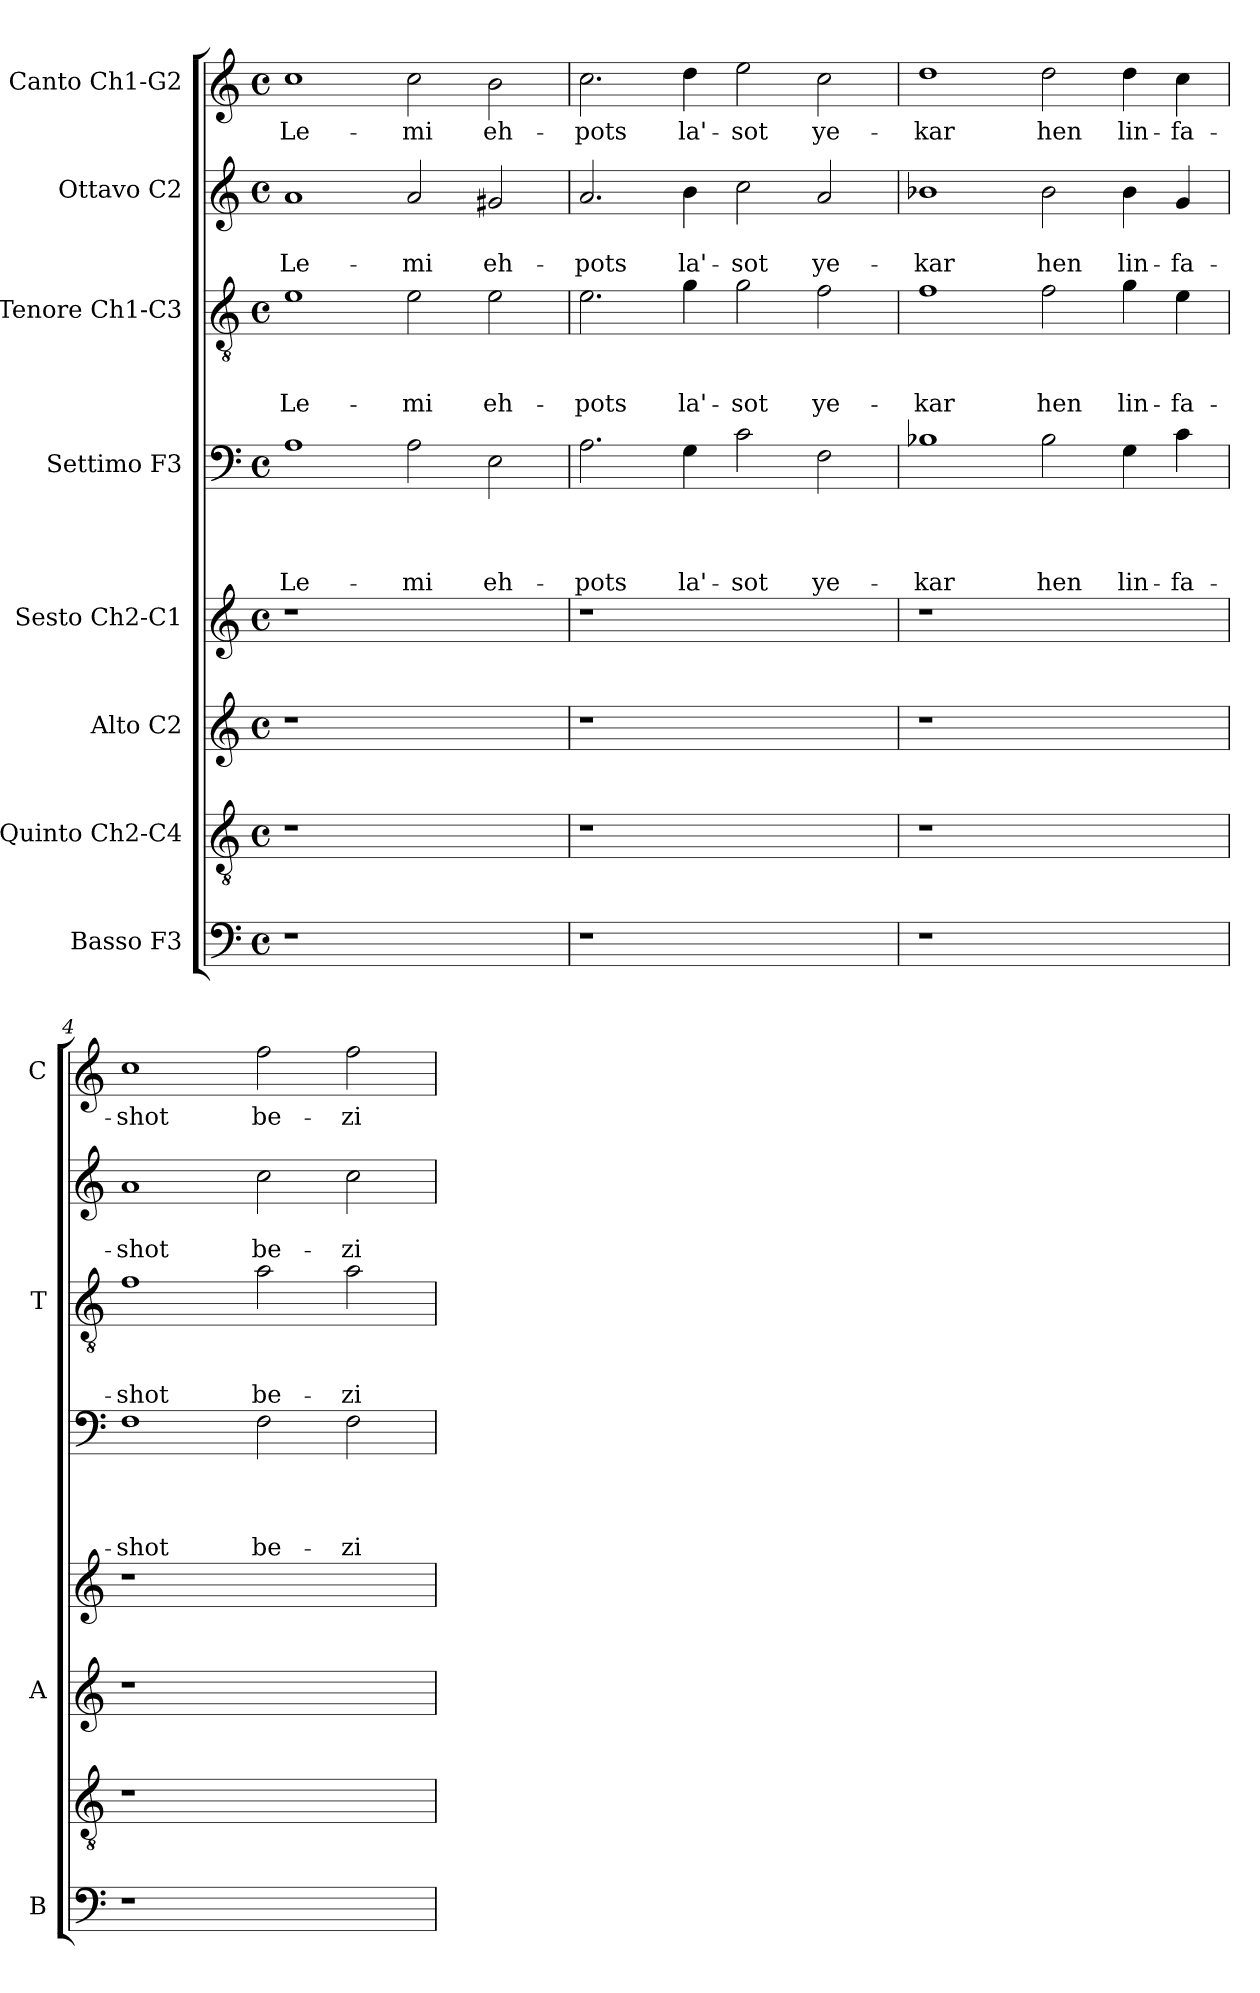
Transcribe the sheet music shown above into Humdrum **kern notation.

**kern	**kern	**kern	**kern	**kern	**text	**text	**text	**text	**kern	**text	**text	**text	**kern	**text	**text	**kern	**text
*part8	*part7	*part6	*part5	*part4	*part4	*part4	*part4	*part4	*part3	*part3	*part3	*part3	*part2	*part2	*part2	*part1	*part1
*staff8	*staff7	*staff6	*staff5	*staff4	*staff4	*staff4	*staff4	*staff4	*staff3	*staff3	*staff3	*staff3	*staff2	*staff2	*staff2	*staff1	*staff1
*I"Basso F3	*I"Quinto Ch2-C4	*I"Alto C2	*I"Sesto Ch2-C1	*I"Settimo F3	*	*	*	*	*I"Tenore Ch1-C3	*	*	*	*I"Ottavo C2	*	*	*I"Canto Ch1-G2	*
*I'B	*	*I'A	*	*	*	*	*	*	*I'T	*	*	*	*	*	*	*I'C	*
*clefF4	*clefGv2	*clefG2	*clefG2	*clefF4	*	*	*	*	*clefGv2	*	*	*	*clefG2	*	*	*clefG2	*
*k[]	*k[]	*k[]	*k[]	*k[]	*	*	*	*	*k[]	*	*	*	*k[]	*	*	*k[]	*
*C:	*C:	*C:	*C:	*C:	*	*	*	*	*C:	*	*	*	*C:	*	*	*C:	*
*M4/4	*M4/4	*M4/4	*M4/4	*M4/4	*	*	*	*	*M4/4	*	*	*	*M4/4	*	*	*M4/4	*
*met(c)	*met(c)	*met(c)	*met(c)	*met(c)	*	*	*	*	*met(c)	*	*	*	*met(c)	*	*	*met(c)	*
=1	=1	=1	=1	=1	=1	=1	=1	=1	=1	=1	=1	=1	=1	=1	=1	=1	=1
!	!	!	!	!	!	!	!	!LO:LY:b	!	!	!	!LO:LY:b	!	!	!LO:LY:b	!	!LO:LY:b
1r	1r	1r	1r	1A	.	.	.	Le-	1e	.	.	Le-	1a	.	Le-	1cc	Le-
!	!	!	!	!	!	!	!	!LO:LY:b	!	!	!	!LO:LY:b	!	!	!LO:LY:b	!	!LO:LY:b
1ryy	1ryy	1ryy	1ryy	2A\	.	.	.	-mi	2e\	.	.	-mi	2a/	.	-mi	2cc\	-mi
!	!	!	!	!	!	!	!	!LO:LY:b	!	!	!	!LO:LY:b	!	!	!LO:LY:b	!	!LO:LY:b
.	.	.	.	2E\	.	.	.	eh-	2e\	.	.	eh-	2g#X/	.	eh-	2b\	eh-
=2	=2	=2	=2	=2	=2	=2	=2	=2	=2	=2	=2	=2	=2	=2	=2	=2	=2
!	!	!	!	!	!	!	!	!LO:LY:b	!	!	!	!LO:LY:b	!	!	!LO:LY:b	!	!LO:LY:b
1r	1r	1r	1r	2.A\	.	.	.	-pots	2.e\	.	.	-pots	2.a/	.	-pots	2.cc\	-pots
!	!	!	!	!	!	!	!	!LO:LY:b	!	!	!	!LO:LY:b	!	!	!LO:LY:b	!	!LO:LY:b
.	.	.	.	4G\	.	.	.	la'-	4g\	.	.	la'-	4b\	.	la'-	4dd\	la'-
!	!	!	!	!	!	!	!	!LO:LY:b	!	!	!	!LO:LY:b	!	!	!LO:LY:b	!	!LO:LY:b
1ryy	1ryy	1ryy	1ryy	2c\	.	.	.	-sot	2g\	.	.	-sot	2cc\	.	-sot	2ee\	-sot
!	!	!	!	!	!	!	!	!LO:LY:b	!	!	!	!LO:LY:b	!	!	!LO:LY:b	!	!LO:LY:b
.	.	.	.	2F\	.	.	.	ye-	2f\	.	.	ye-	2a/	.	ye-	2cc\	ye-
=3	=3	=3	=3	=3	=3	=3	=3	=3	=3	=3	=3	=3	=3	=3	=3	=3	=3
!	!	!	!	!	!	!	!	!LO:LY:b	!	!	!	!LO:LY:b	!	!	!LO:LY:b	!	!LO:LY:b
1r	1r	1r	1r	1B-X	.	.	.	-kar	1f	.	.	-kar	1b-X	.	-kar	1dd	-kar
!	!	!	!	!	!	!	!	!LO:LY:b	!	!	!	!LO:LY:b	!	!	!LO:LY:b	!	!LO:LY:b
1ryy	1ryy	1ryy	1ryy	2B-\	.	.	.	hen	2f\	.	.	hen	2b-\	.	hen	2dd\	hen
!	!	!	!	!	!	!	!	!LO:LY:b	!	!	!	!LO:LY:b	!	!	!LO:LY:b	!	!LO:LY:b
.	.	.	.	4G\	.	.	.	lin-	4g\	.	.	lin-	4b-\	.	lin-	4dd\	lin-
!	!	!	!	!	!	!	!	!LO:LY:b	!	!	!	!LO:LY:b	!	!	!LO:LY:b	!	!LO:LY:b
.	.	.	.	4c\	.	.	.	-fa-	4e\	.	.	-fa-	4g/	.	-fa-	4cc\	-fa-
=4	=4	=4	=4	=4	=4	=4	=4	=4	=4	=4	=4	=4	=4	=4	=4	=4	=4
!	!	!	!	!	!	!	!	!LO:LY:b	!	!	!	!LO:LY:b	!	!	!LO:LY:b	!	!LO:LY:b
1r	1r	1r	1r	1F	.	.	.	-shot	1f	.	.	-shot	1a	.	-shot	1cc	-shot
!	!	!	!	!	!	!	!	!LO:LY:b	!	!	!	!LO:LY:b	!	!	!LO:LY:b	!	!LO:LY:b
1ryy	1ryy	1ryy	1ryy	2F\	.	.	.	be-	2a\	.	.	be-	2cc\	.	be-	2ff\	be-
!	!	!	!	!	!	!	!	!LO:LY:b	!	!	!	!LO:LY:b	!	!	!LO:LY:b	!	!LO:LY:b
.	.	.	.	2F\	.	.	.	-zi-	2a\	.	.	-zi-	2cc\	.	-zi-	2ff\	-zi-
=	=	=	=	=	=	=	=	=	=	=	=	=	=	=	=	=	=
*-	*-	*-	*-	*-	*-	*-	*-	*-	*-	*-	*-	*-	*-	*-	*-	*-	*-
